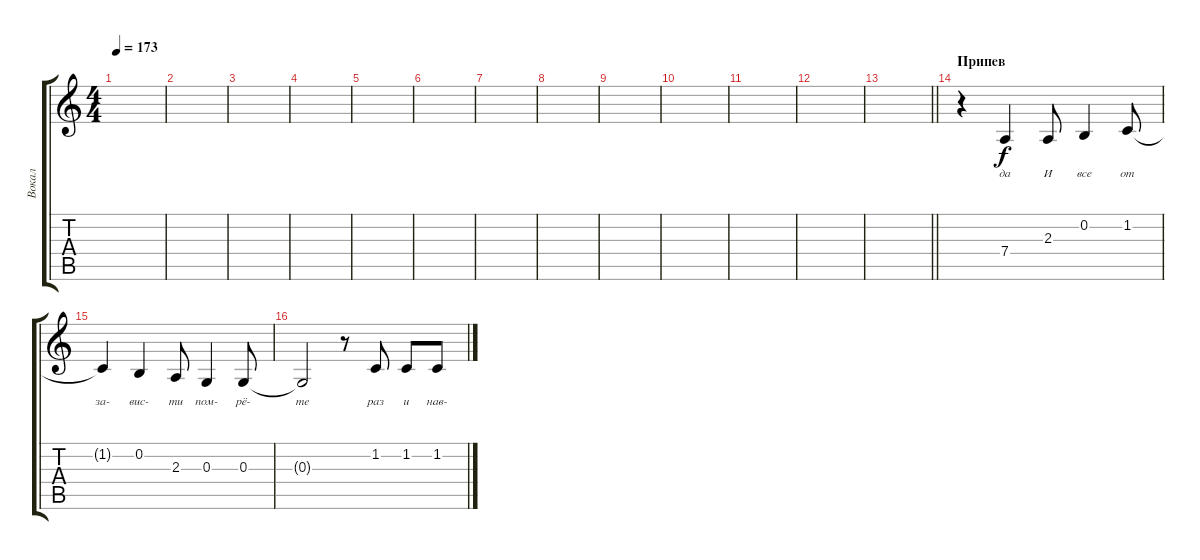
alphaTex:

\track ("Вокал" "Вокал") {instrument lead8bassandlead}
\staff {score tabs}
\tuning (E4 B3 G3 D3 A2 E2) {hide}
\ts (4 4)
\tempo 173
\clef g2
\ks c
|
|
|
|
|
|
|
|
|
|
|
|
\barLineRight lightlight
|
\section ("" "Припев")
r.4 7.4.4{lyrics (0 "да") lyrics (1 "") lyrics (2 "") lyrics (3 "") lyrics (4 "")} 2.3.8{lyrics (0 "И") lyrics (1 "") lyrics (2 "") lyrics (3 "") lyrics (4 "")} 0.2.4{lyrics (0 "все") lyrics (1 "") lyrics (2 "") lyrics (3 "") lyrics (4 "")} 1.2.8{lyrics (0 "от") lyrics (1 "") lyrics (2 "") lyrics (3 "") lyrics (4 "")} |
1.2{t}.4{lyrics (0 "за-") lyrics (1 "") lyrics (2 "") lyrics (3 "") lyrics (4 "")} 0.2.4{lyrics (0 "вис-") lyrics (1 "") lyrics (2 "") lyrics (3 "") lyrics (4 "")} 2.3.8{lyrics (0 "ти") lyrics (1 "") lyrics (2 "") lyrics (3 "") lyrics (4 "")} 0.3.4{lyrics (0 "пом-") lyrics (1 "") lyrics (2 "") lyrics (3 "") lyrics (4 "")} 0.3.8{lyrics (0 "рё-") lyrics (1 "") lyrics (2 "") lyrics (3 "") lyrics (4 "")} |
0.3{t}.2{lyrics (0 "те") lyrics (1 "") lyrics (2 "") lyrics (3 "") lyrics (4 "")} r.8 1.2.8{lyrics (0 "раз") lyrics (1 "") lyrics (2 "") lyrics (3 "") lyrics (4 "")} 1.2.8{lyrics (0 "и") lyrics (1 "") lyrics (2 "") lyrics (3 "") lyrics (4 "")} 1.2.8{lyrics (0 "нав-") lyrics (1 "") lyrics (2 "") lyrics (3 "") lyrics (4 "")}
